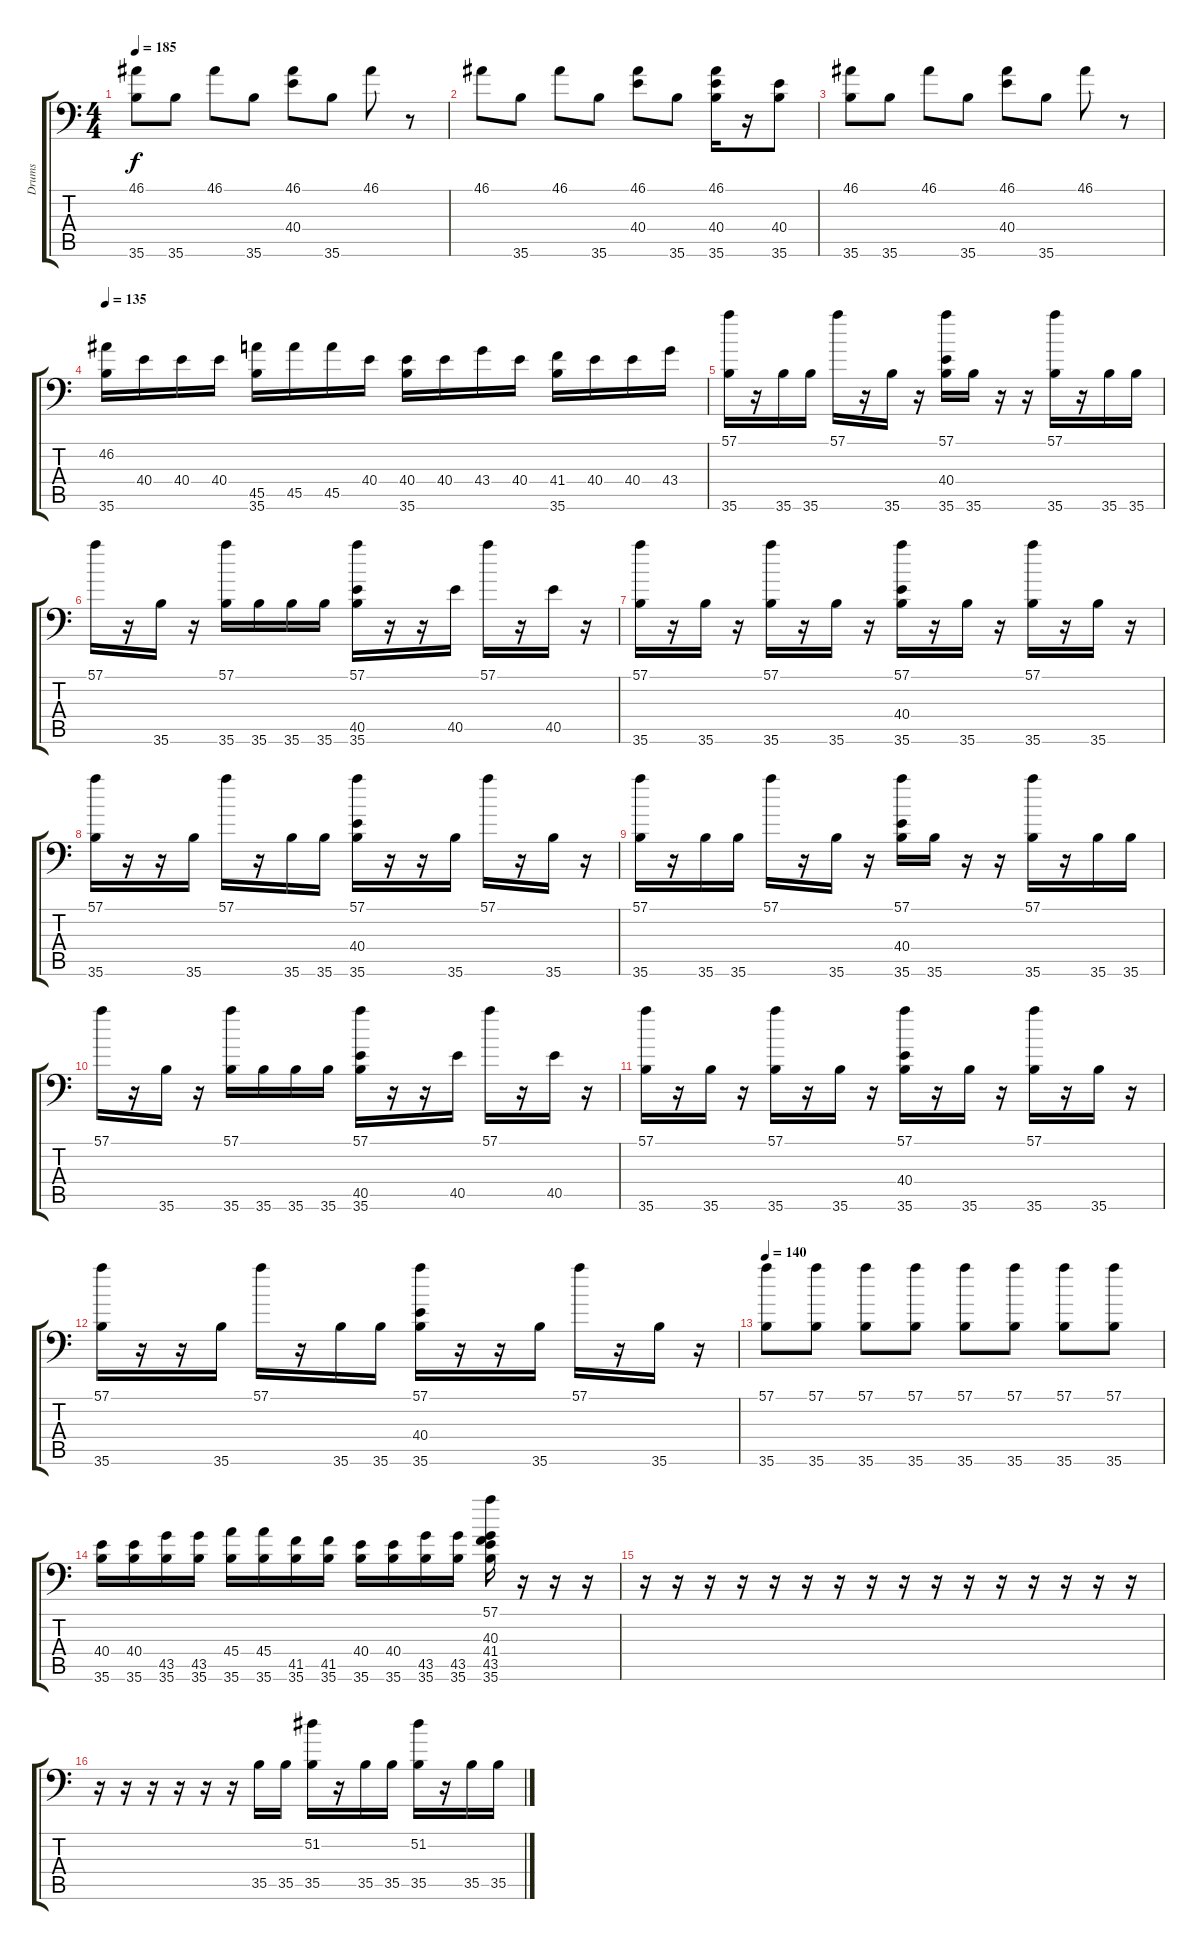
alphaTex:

\track ("Drums" "Drums") {instrument acousticgrandpiano}
\staff {score tabs}
\tuning (C-1 C-1 C-1 C-1 C-1 C-1) {hide}
\ts (4 4)
\tempo 185
\clef f4
\ks c
(46.1 35.6).8{dy f} 35.6.8 46.1.8 35.6.8 (46.1 40.4).8 35.6.8 46.1.8 r.8 |
46.1.8 35.6.8 46.1.8 35.6.8 (46.1 40.4).8 35.6.8 (46.1 40.4 35.6).16 r.16 (40.4 35.6).8 |
(46.1 35.6).8 35.6.8 46.1.8 35.6.8 (46.1 40.4).8 35.6.8 46.1.8 r.8 |
\tempo 135
(46.2 35.6).16 40.4.16 40.4.16 40.4.16 (45.5 35.6).16 45.5.16 45.5.16 40.4.16 (40.4 35.6).16 40.4.16 43.4.16 40.4.16 (41.4 35.6).16 40.4.16 40.4.16 43.4.16 |
(57.1 35.6).16 r.16 35.6.16 35.6.16 57.1.16 r.16 35.6.16 r.16 (57.1 40.4 35.6).16 35.6.16 r.16 r.16 (57.1 35.6).16 r.16 35.6.16 35.6.16 |
57.1.16 r.16 35.6.16 r.16 (57.1 35.6).16 35.6.16 35.6.16 35.6.16 (57.1 40.5 35.6).16 r.16 r.16 40.5.16 57.1.16 r.16 40.5.16 r.16 |
(57.1 35.6).16 r.16 35.6.16 r.16 (57.1 35.6).16 r.16 35.6.16 r.16 (57.1 40.4 35.6).16 r.16 35.6.16 r.16 (57.1 35.6).16 r.16 35.6.16 r.16 |
(57.1 35.6).16 r.16 r.16 35.6.16 57.1.16 r.16 35.6.16 35.6.16 (57.1 40.4 35.6).16 r.16 r.16 35.6.16 57.1.16 r.16 35.6.16 r.16 |
(57.1 35.6).16 r.16 35.6.16 35.6.16 57.1.16 r.16 35.6.16 r.16 (57.1 40.4 35.6).16 35.6.16 r.16 r.16 (57.1 35.6).16 r.16 35.6.16 35.6.16 |
57.1.16 r.16 35.6.16 r.16 (57.1 35.6).16 35.6.16 35.6.16 35.6.16 (57.1 40.5 35.6).16 r.16 r.16 40.5.16 57.1.16 r.16 40.5.16 r.16 |
(57.1 35.6).16 r.16 35.6.16 r.16 (57.1 35.6).16 r.16 35.6.16 r.16 (57.1 40.4 35.6).16 r.16 35.6.16 r.16 (57.1 35.6).16 r.16 35.6.16 r.16 |
(57.1 35.6).16 r.16 r.16 35.6.16 57.1.16 r.16 35.6.16 35.6.16 (57.1 40.4 35.6).16 r.16 r.16 35.6.16 57.1.16 r.16 35.6.16 r.16 |
\tempo 140
(57.1 35.6).8 (57.1 35.6).8 (57.1 35.6).8 (57.1 35.6).8 (57.1 35.6).8 (57.1 35.6).8 (57.1 35.6).8 (57.1 35.6).8 |
(40.4 35.6).16 (40.4 35.6).16 (43.5 35.6).16 (43.5 35.6).16 (45.4 35.6).16 (45.4 35.6).16 (41.5 35.6).16 (41.5 35.6).16 (40.4 35.6).16 (40.4 35.6).16 (43.5 35.6).16 (43.5 35.6).16 (57.1 40.3 41.4 43.5 35.6).16 r.16 r.16 r.16 |
r.16 r.16 r.16 r.16 r.16 r.16 r.16 r.16 r.16 r.16 r.16 r.16 r.16 r.16 r.16 r.16 |
r.16 r.16 r.16 r.16 r.16 r.16 35.5.16 35.5.16 (51.2 35.5).16 r.16 35.5.16 35.5.16 (51.2 35.5).16 r.16 35.5.16 35.5.16
